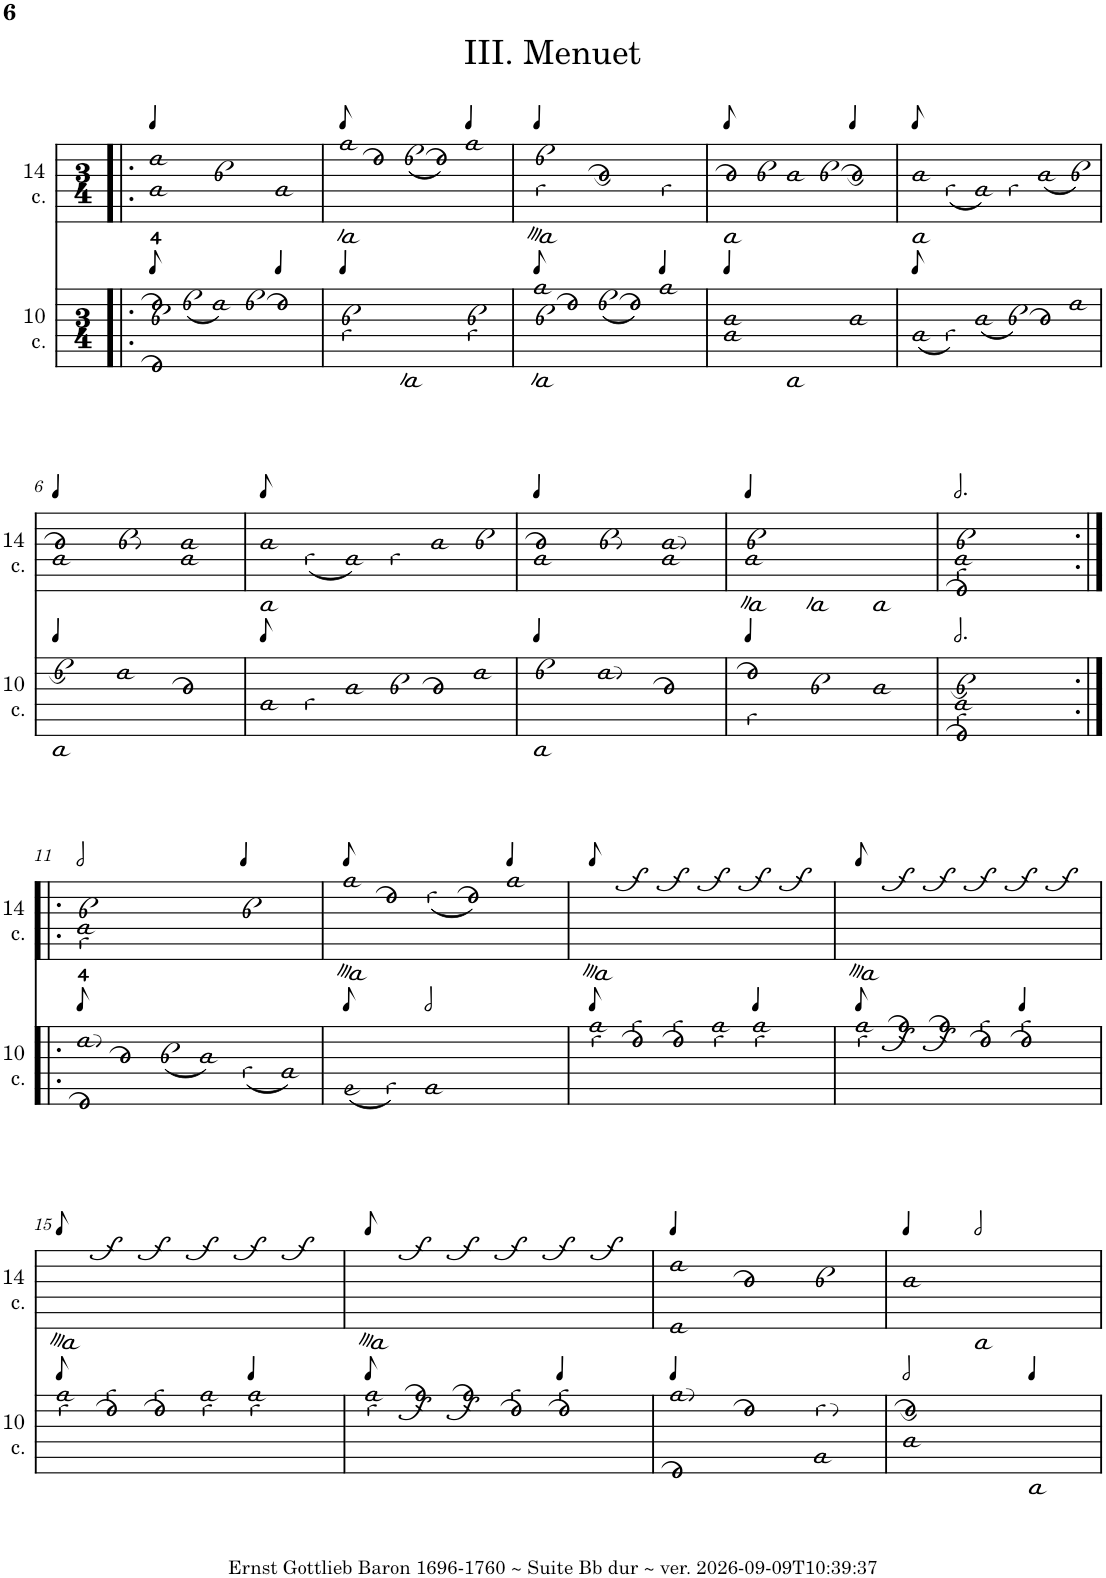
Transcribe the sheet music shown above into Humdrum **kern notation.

**kern	**kern
*part2	*part1
*staff2	*staff1
*I"10 c.	*I"14 c.
*I'10 c.	*I'14 c.
!!LO:PB:g=z
*stria6	*stria6
*k[b-e-]	*k[b-e-]
*M3/4	*M3/4
=1!|:	=1!|:
8BB-X 8B-X 8fL	4BBB- 4F 4d
(<8e-XJ	.
8dnL)	4B-
8e-XJ	.
4f	4F
=2	=2
4G 4B-X	8EE- 8gL
.	8fJ
4EE-X	(<8e-L
.	8fJ)
4G 4B-	4g
=3	=3
8EE- 8B- 8gL	4CC 4G 4e-
8fJ	.
(<8e-L	4c
8fJ)	.
4g	4G
=4	=4
4F 4A	8FF 8cL
.	8B-J
4FF	8AL
.	8B-J
4A	4c
=5	=5
(<8FL	8FF 8AL
8GJ)	(<8GJ
(<8AL	8FL)
8B-XJ)	8GJ
8cL	(<8AL
8dJ	8B-J)
!!LO:LB:g=z
=6	=6
4FF 4e-X	4F 4c
4dn	4B-
4c	4F 4A
=7	=7
8FL	8FF 8AL
8GJ	(<8GJ
8AL	8FL)
8B-XJ	8GJ
8cL	8AL
8dJ	8B-J
=8	=8
4FF 4e-X	4F 4c
4dn	4B-
4c	4F 4A
=9	=9
4D 4f	4DD 4F 4B-
4B-	4EE-
4A	4FF
=10	=10
2.BB-X 2.D 2.F 2.B-X	2.BB- 2.D 2.F 2.B-
!!LO:LB:g=z
=11:|!|:	=11:|!|:
8BB-X 8dL	2BBB- 2D 2F 2B-
8cJ	.
(<8B-L	.
8AJ)	.
(<8GL	4B-
8FJ)	.
=12	=12
(<8EL	8CC 8gL
8DJ)	8fJ
2C	(<8eL
.	8fJ)
.	4g
=13	=13
8e 8gL	8CCL
8f 8aJ	8ccJ
8f 8aL	8ccL
8e 8gJ	8ccJ
4e 4g	8ccL
.	8ccJ
=14	=14
8e 8gL	8CCL
8g 8b-XJ	8ccJ
8g 8b-L	8ccL
8f 8aJ	8ccJ
4f 4a	8ccL
.	8ccJ
!!LO:LB:g=z
=15	=15
8e 8gL	8CCL
8f 8aJ	8ccJ
8f 8aL	8ccL
8e 8gJ	8ccJ
4e 4g	8ccL
.	8ccJ
=16	=16
8e 8gL	8CCL
8g 8b-XJ	8ccJ
8g 8b-L	8ccL
8f 8aJ	8ccJ
4f 4a	8ccL
.	8ccJ
=17	=17
4BB-X 4g	4GG 4d
4f	4c
4C 4e	4B-
=18	=18
2F 2f	4A
.	2FF
4FF	.
=	=
*-	*-
